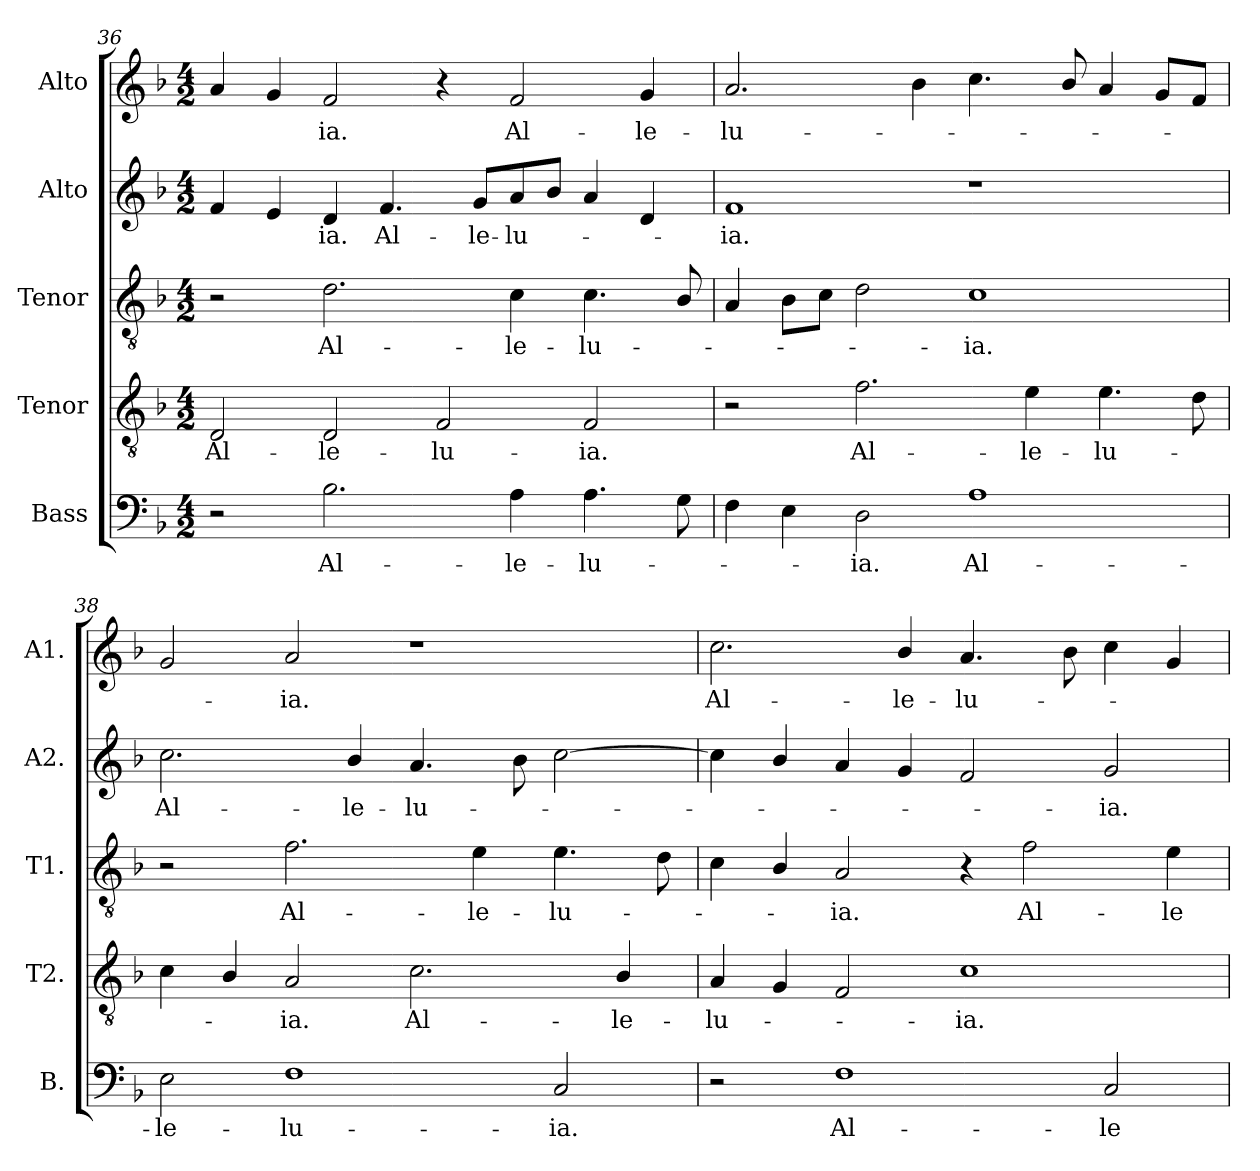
**kern	**text	**kern	**text	**kern	**text	**kern	**text	**kern	**text
*part5	*part5	*part4	*part4	*part3	*part3	*part2	*part2	*part1	*part1
*staff5	*staff5	*staff4	*staff4	*staff3	*staff3	*staff2	*staff2	*staff1	*staff1
*I"Bass	*	*I"Tenor	*	*I"Tenor	*	*I"Alto	*	*I"Alto	*
*I'B.	*	*I'T2.	*	*I'T1.	*	*I'A2.	*	*I'A1.	*
*clefF4	*	*clefGv2	*	*clefGv2	*	*clefG2	*	*clefG2	*
*	*	*ITrd7c12	*	*ITrd7c12	*	*	*	*	*
*k[b-]	*	*k[b-]	*	*k[b-]	*	*k[b-]	*	*k[b-]	*
*F:	*	*F:	*	*F:	*	*F:	*	*F:	*
*M4/2	*	*M4/2	*	*M4/2	*	*M4/2	*	*M4/2	*
=36	=36	=36	=36	=36	=36	=36	=36	=36	=36
!	!	!	!LO:LY:b:color=#000000	!	!	!	!	!	!
2r	.	2DDi/	Al-	2r	.	4fi/	.	4ai/	.
.	.	.	.	.	.	4ei/	.	4gi/	.
!	!LO:LY:b:color=#000000	!	!	!	!	!	!	!	!
!	!	!	!LO:LY:b:color=#000000	!	!	!	!	!	!
!	!	!	!	!	!LO:LY:b:color=#000000	!	!	!	!
!	!	!	!	!	!	!	!LO:LY:b:color=#000000	!	!
!	!	!	!	!	!	!	!	!	!LO:LY:b:color=#000000
2.B-i\	Al-	2DDi/	-le-	2.Di\	Al-	4di/	-ia.	2fi/	-ia.
!	!	!	!	!	!	!	!LO:LY:b:color=#000000	!	!
.	.	.	.	.	.	4.fi/	Al-	.	.
!	!	!	!LO:LY:b:color=#000000	!	!	!	!	!	!
.	.	2FFi/	-lu-	.	.	.	.	4r	.
!	!	!	!	!	!	!	!LO:LY:b:color=#000000	!	!
.	.	.	.	.	.	8gi/L	-le-	.	.
!	!LO:LY:b:color=#000000	!	!	!	!	!	!	!	!
!	!	!	!	!	!LO:LY:b:color=#000000	!	!	!	!
!	!	!	!	!	!	!	!LO:LY:b:color=#000000	!	!
!	!	!	!	!	!	!	!	!	!LO:LY:b:color=#000000
4Ai\	-le-	.	.	4Ci\	-le-	8ai/	-lu-	2fi/	Al-
.	.	.	.	.	.	8b-i/J	.	.	.
!	!LO:LY:b:color=#000000	!	!	!	!	!	!	!	!
!	!	!	!LO:LY:b:color=#000000	!	!	!	!	!	!
!	!	!	!	!	!LO:LY:b:color=#000000	!	!	!	!
4.Ai\	-lu-	2FFi/	-ia.	4.Ci\	-lu-	4ai/	.	.	.
!	!	!	!	!	!	!	!	!	!LO:LY:b:color=#000000
.	.	.	.	.	.	4di/	.	4gi/	-le-
8Gi\	.	.	.	8BB-i/	.	.	.	.	.
!!LO:LB:g=z
=37	=37	=37	=37	=37	=37	=37	=37	=37	=37
!	!	!	!	!	!	!	!LO:LY:b:color=#000000	!	!
!	!	!	!	!	!	!	!	!	!LO:LY:b:color=#000000
4Fi\	.	2r	.	4AAi/	.	1fi	-ia.	2.ai/	-lu-
4Ei\	.	.	.	8BB-i\L	.	.	.	.	.
.	.	.	.	8Ci\J	.	.	.	.	.
!	!LO:LY:b:color=#000000	!	!	!	!	!	!	!	!
!	!	!	!LO:LY:b:color=#000000	!	!	!	!	!	!
2Di\	-ia.	2.Fi\	Al-	2Di\	.	.	.	.	.
.	.	.	.	.	.	.	.	4b-i\	.
!	!LO:LY:b:color=#000000	!	!	!	!	!	!	!	!
!	!	!	!	!	!LO:LY:b:color=#000000	!	!	!	!
1Ai	Al-	.	.	1Ci	-ia.	1r	.	4.cci\	.
!	!	!	!LO:LY:b:color=#000000	!	!	!	!	!	!
.	.	4Ei\	-le-	.	.	.	.	.	.
.	.	.	.	.	.	.	.	8b-i/	.
!	!	!	!LO:LY:b:color=#000000	!	!	!	!	!	!
.	.	4.Ei\	-lu-	.	.	.	.	4ai/	.
.	.	.	.	.	.	.	.	8gi/L	.
.	.	8Di\	.	.	.	.	.	8fi/J	.
=38	=38	=38	=38	=38	=38	=38	=38	=38	=38
!	!LO:LY:b:color=#000000	!	!	!	!	!	!	!	!
!	!	!	!	!	!	!	!LO:LY:b:color=#000000	!	!
2Ei\	-le-	4Ci\	.	2r	.	2.cci\	Al-	2gi/	.
.	.	4BB-i/	.	.	.	.	.	.	.
!	!LO:LY:b:color=#000000	!	!	!	!	!	!	!	!
!	!	!	!LO:LY:b:color=#000000	!	!	!	!	!	!
!	!	!	!	!	!LO:LY:b:color=#000000	!	!	!	!
!	!	!	!	!	!	!	!	!	!LO:LY:b:color=#000000
1Fi	-lu-	2AAi/	-ia.	2.Fi\	Al-	.	.	2ai/	-ia.
!	!	!	!	!	!	!	!LO:LY:b:color=#000000	!	!
.	.	.	.	.	.	4b-i/	-le-	.	.
!	!	!	!LO:LY:b:color=#000000	!	!	!	!	!	!
!	!	!	!	!	!	!	!LO:LY:b:color=#000000	!	!
.	.	2.Ci\	Al-	.	.	4.ai/	-lu-	1r	.
!	!	!	!	!	!LO:LY:b:color=#000000	!	!	!	!
.	.	.	.	4Ei\	-le-	.	.	.	.
.	.	.	.	.	.	8b-i\	.	.	.
!	!LO:LY:b:color=#000000	!	!	!	!	!	!	!	!
!	!	!	!	!	!LO:LY:b:color=#000000	!	!	!	!
2Ci/	-ia.	.	.	4.Ei\	-lu-	[2cci\	.	.	.
!	!	!	!LO:LY:b:color=#000000	!	!	!	!	!	!
.	.	4BB-i/	-le-	.	.	.	.	.	.
.	.	.	.	8Di\	.	.	.	.	.
=39	=39	=39	=39	=39	=39	=39	=39	=39	=39
!	!	!	!LO:LY:b:color=#000000	!	!	!	!	!	!
!	!	!	!	!	!	!	!	!	!LO:LY:b:color=#000000
2r	.	4AAi/	-lu-	4Ci\	.	4cci\]	.	2.cci\	Al-
.	.	4GGi/	.	4BB-i/	.	4b-i/	.	.	.
!	!LO:LY:b:color=#000000	!	!	!	!	!	!	!	!
!	!	!	!	!	!LO:LY:b:color=#000000	!	!	!	!
1Fi	Al-	2FFi/	.	2AAi/	-ia.	4ai/	.	.	.
!	!	!	!	!	!	!	!	!	!LO:LY:b:color=#000000
.	.	.	.	.	.	4gi/	.	4b-i/	-le-
!	!	!	!LO:LY:b:color=#000000	!	!	!	!	!	!
!	!	!	!	!	!	!	!	!	!LO:LY:b:color=#000000
.	.	1Ci	-ia.	4r	.	2fi/	.	4.ai/	-lu-
!	!	!	!	!	!LO:LY:b:color=#000000	!	!	!	!
.	.	.	.	2Fi\	Al-	.	.	.	.
.	.	.	.	.	.	.	.	8b-i\	.
!	!LO:LY:b:color=#000000	!	!	!	!	!	!	!	!
!	!	!	!	!	!	!	!LO:LY:b:color=#000000	!	!
2Ci/	-le-	.	.	.	.	2gi/	-ia.	4cci\	.
!	!	!	!	!	!LO:LY:b:color=#000000	!	!	!	!
.	.	.	.	4Ei\	-le-	.	.	4gi/	.
=	=	=	=	=	=	=	=	=	=
*-	*-	*-	*-	*-	*-	*-	*-	*-	*-
